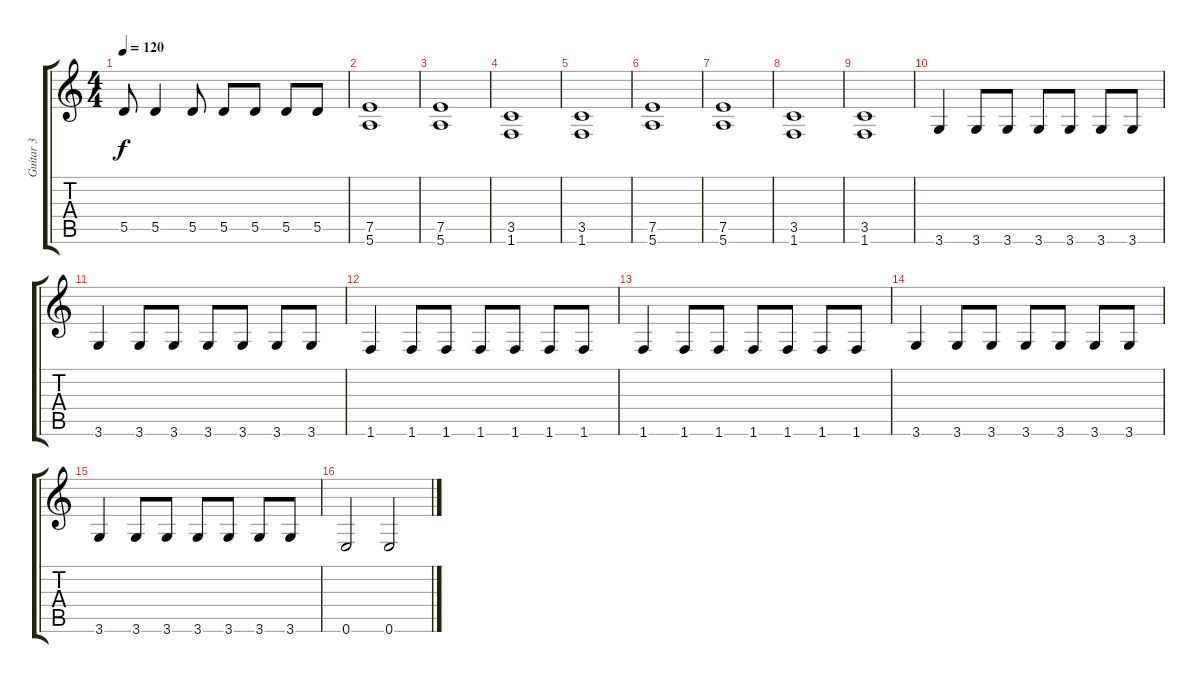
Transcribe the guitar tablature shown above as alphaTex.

\track ("Guitar 3" "Guitar 3") {instrument distortionguitar}
\staff {score tabs}
\tuning (E4 B3 G3 D3 A2 E2) {hide}
\ts (4 4)
\tempo 120
\clef g2
\ks c
5.5.8{dy f} 5.5.4 5.5.8 5.5.8 5.5.8 5.5.8 5.5.8 |
(7.5 5.6).1 |
(7.5 5.6).1 |
(3.5 1.6).1 |
(3.5 1.6).1 |
(7.5 5.6).1 |
(7.5 5.6).1 |
(3.5 1.6).1 |
(3.5 1.6).1 |
3.6.4 3.6.8 3.6.8 3.6.8 3.6.8 3.6.8 3.6.8 |
3.6.4 3.6.8 3.6.8 3.6.8 3.6.8 3.6.8 3.6.8 |
1.6.4 1.6.8 1.6.8 1.6.8 1.6.8 1.6.8 1.6.8 |
1.6.4 1.6.8 1.6.8 1.6.8 1.6.8 1.6.8 1.6.8 |
3.6.4 3.6.8 3.6.8 3.6.8 3.6.8 3.6.8 3.6.8 |
3.6.4 3.6.8 3.6.8 3.6.8 3.6.8 3.6.8 3.6.8 |
0.6.2 0.6.2
